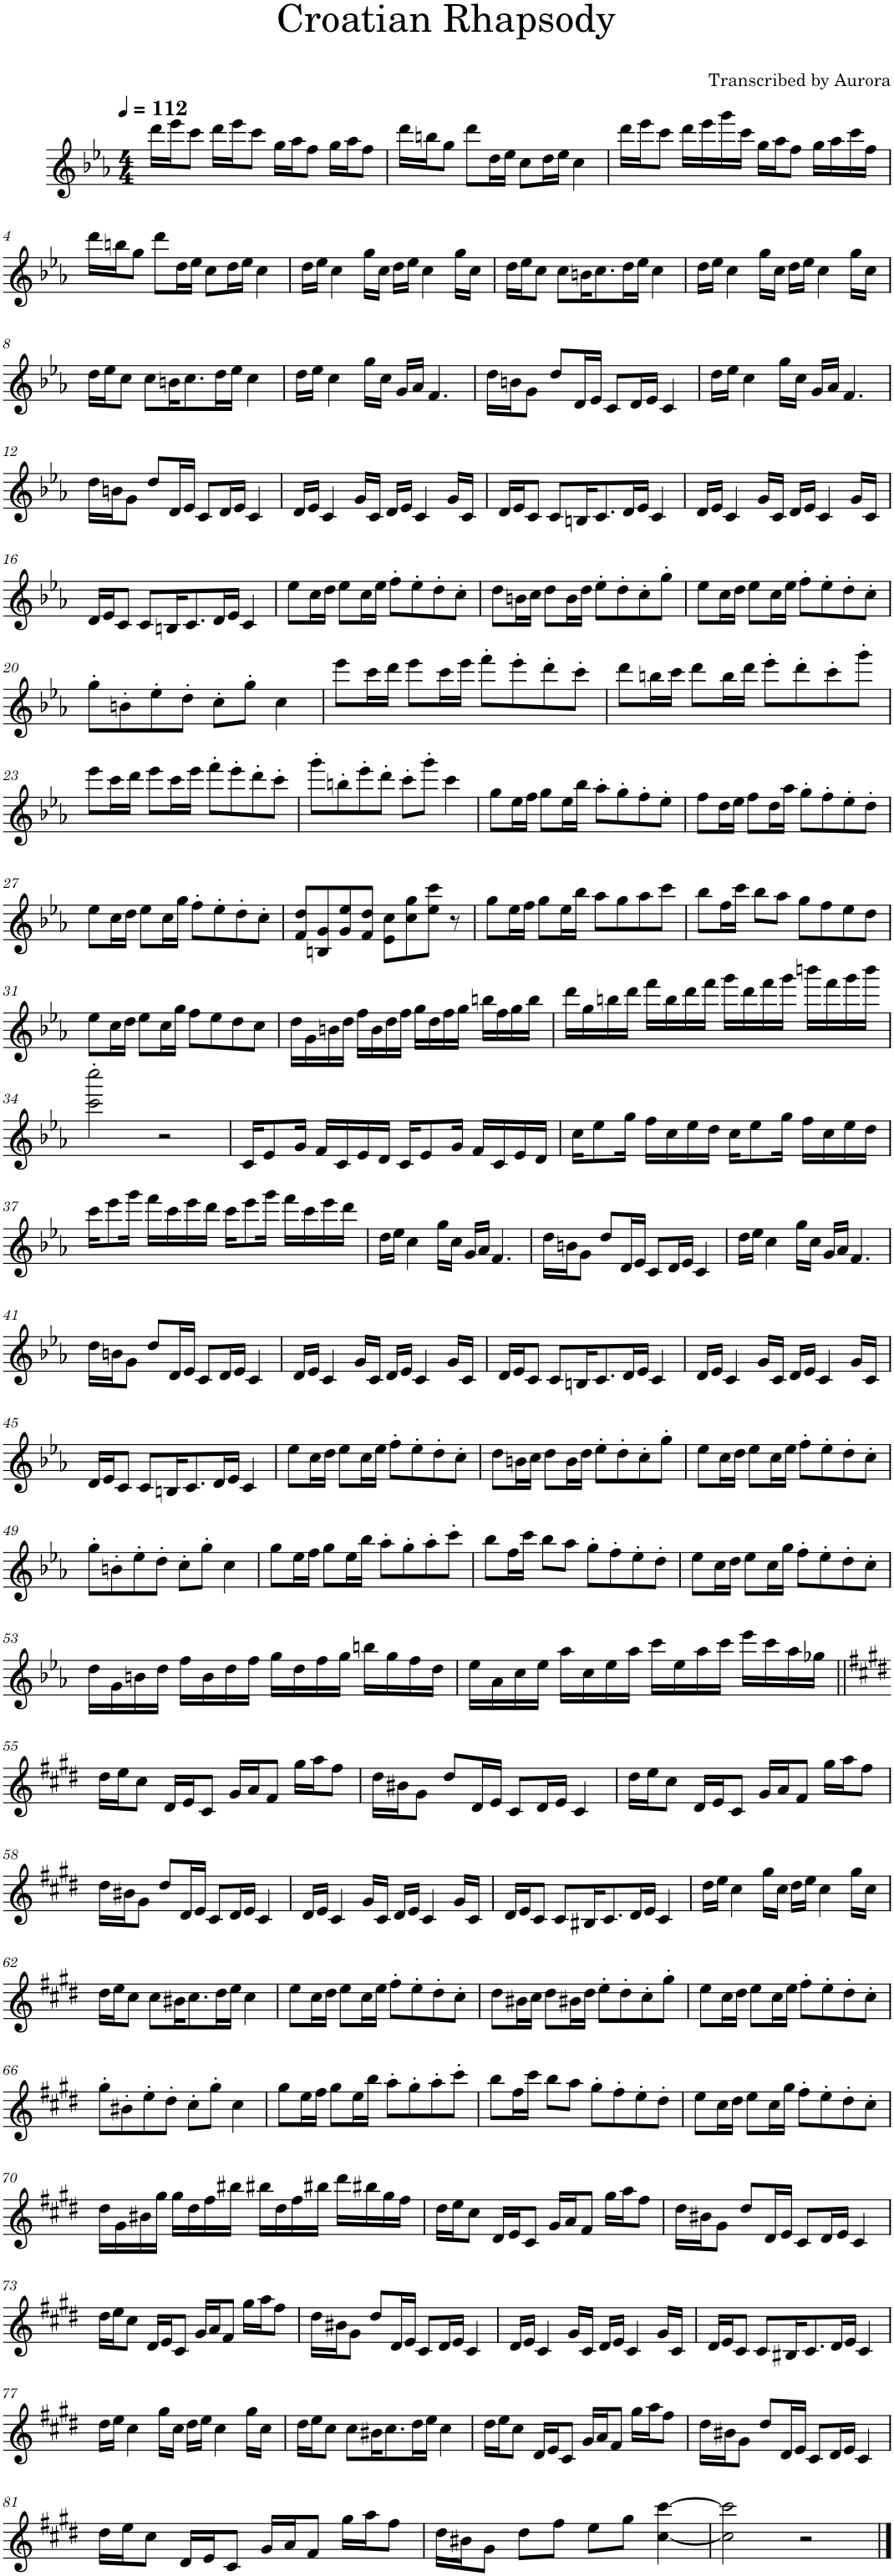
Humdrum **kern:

**kern
*part1
*staff1
*I"小提琴
*clefG2
*k[b-e-a-]
*M4/4
*MM112
=1
16ddd\LL
16eee-\J
8ccc\J
16ddd\LL
16eee-\J
8ccc\J
16gg\LL
16aa-\J
8ff\J
16gg\LL
16aa-\J
8ff\J
=2
16ddd\LL
16bbn\J
8gg\J
8ddd\L
16dd\L
16ee-\JJ
8cc\L
16dd\L
16ee-\JJ
4cc\
=3
16ddd\LL
16eee-\J
8ccc\J
16ddd\LL
16eee-\
16ggg\
16ccc\JJ
16gg\LL
16aa-\J
8ff\J
16gg\LL
16aa-\
16ccc\
16ff\JJ
!!LO:LB:g=z
=4
16ddd\LL
16bbn\J
8gg\J
8ddd\L
16dd\L
16ee-\JJ
8cc\L
16dd\L
16ee-\JJ
4cc\
=5
16dd\LL
16ee-\JJ
4cc\
16gg\LL
16cc\JJ
16dd\LL
16ee-\JJ
4cc\
16gg\LL
16cc\JJ
=6
16dd\LL
16ee-\J
8cc\J
8cc\L
16bn\K
8.cc\
16dd\L
16ee-\JJ
4cc\
=7
16dd\LL
16ee-\JJ
4cc\
16gg\LL
16cc\JJ
16dd\LL
16ee-\JJ
4cc\
16gg\LL
16cc\JJ
!!LO:LB:g=z
=8
16dd\LL
16ee-\J
8cc\J
8cc\L
16bn\K
8.cc\
16dd\L
16ee-\JJ
4cc\
=9
16dd\LL
16ee-\JJ
4cc\
16gg\LL
16cc\JJ
16g/LL
16a-/JJ
4.f/
=10
16dd\LL
16bn\J
8g\J
8dd/L
16d/L
16e-/JJ
8c/L
16d/L
16e-/JJ
4c/
=11
16dd\LL
16ee-\JJ
4cc\
16gg\LL
16cc\JJ
16g/LL
16a-/JJ
4.f/
!!LO:LB:g=z
=12
16dd\LL
16bn\J
8g\J
8dd/L
16d/L
16e-/JJ
8c/L
16d/L
16e-/JJ
4c/
=13
16d/LL
16e-/JJ
4c/
16g/LL
16c/JJ
16d/LL
16e-/JJ
4c/
16g/LL
16c/JJ
=14
16d/LL
16e-/J
8c/J
8c/L
16Bn/K
8.c/
16d/L
16e-/JJ
4c/
=15
16d/LL
16e-/JJ
4c/
16g/LL
16c/JJ
16d/LL
16e-/JJ
4c/
16g/LL
16c/JJ
!!LO:LB:g=z
=16
16d/LL
16e-/J
8c/J
8c/L
16Bn/K
8.c/
16d/L
16e-/JJ
4c/
=17
8ee-\L
16cc\L
16dd\JJ
8ee-\L
16cc\L
16ee-\JJ
8ff'\L
8ee-'\
8dd'\
8cc'\J
=18
8dd\L
16bn\L
16cc\JJ
8dd\L
16b\L
16dd\JJ
8ee-'\L
8dd'\
8cc'\
8gg'\J
=19
8ee-\L
16cc\L
16dd\JJ
8ee-\L
16cc\L
16ee-\JJ
8ff'\L
8ee-'\
8dd'\
8cc'\J
!!LO:LB:g=z
=20
8gg'\L
8bn'\
8ee-'\
8dd'\J
8cc'\L
8gg'\J
4cc\
=21
8eee-\L
16ccc\L
16ddd\JJ
8eee-\L
16ccc\L
16eee-\JJ
8fff'\L
8eee-'\
8ddd'\
8ccc'\J
=22
8ddd\L
16bbn\L
16ccc\JJ
8ddd\L
16bb\L
16ddd\JJ
8eee-'\L
8ddd'\
8ccc'\
8ggg'\J
!!LO:LB:g=z
=23
8eee-\L
16ccc\L
16ddd\JJ
8eee-\L
16ccc\L
16eee-\JJ
8fff'\L
8eee-'\
8ddd'\
8ccc'\J
=24
8ggg'\L
8bbn'\
8eee-'\
8ddd'\J
8ccc'\L
8ggg'\J
4ccc\
=25
8gg\L
16ee-\L
16ff\JJ
8gg\L
16ee-\L
16bb-\JJ
8aa-'\L
8gg'\
8ff'\
8ee-'\J
=26
8ff\L
16dd\L
16ee-\JJ
8ff\L
16dd\L
16aa-\JJ
8gg'\L
8ff'\
8ee-'\
8dd'\J
!!LO:LB:g=z
=27
8ee-\L
16cc\L
16dd\JJ
8ee-\L
16cc\L
16gg\JJ
8ff'\L
8ee-'\
8dd'\
8cc'\J
=28
8f/ 8dd/L
8Bn/ 8g/
8g/ 8ee-/
8f/ 8dd/J
8e-\ 8cc\L
8cc\ 8gg\
8ee-\ 8ccc\J
8r
=29
8gg\L
16ee-\L
16ff\JJ
8gg\L
16ee-\L
16bb-\JJ
8aa-\L
8gg\
8aa-\
8ccc\J
=30
8bb-\L
16ff\L
16ccc\JJ
8bb-\L
8aa-\J
8gg\L
8ff\
8ee-\
8dd\J
!!LO:LB:g=z
=31
8ee-\L
16cc\L
16dd\JJ
8ee-\L
16cc\L
16gg\JJ
8ff\L
8ee-\
8dd\
8cc\J
=32
16dd\LL
16g\
16bn\
16dd\JJ
16ff\LL
16b\
16dd\
16ff\JJ
16gg\LL
16dd\
16ff\
16gg\JJ
16bbn\LL
16ff\
16gg\
16bb\JJ
=33
16ddd\LL
16gg\
16bbn\
16ddd\JJ
16fff\LL
16bb\
16ddd\
16fff\JJ
16ggg\LL
16ddd\
16fff\
16ggg\JJ
16bbbn\LL
16fff\
16ggg\
16bbb\JJ
!!LO:LB:g=z
=34
2ccc\' 2cccc\'
2r
=35
16c/KL
8e-/
16g/Jk
16f/LL
16c/
16e-/
16d/JJ
16c/KL
8e-/
16g/Jk
16f/LL
16c/
16e-/
16d/JJ
=36
16cc\KL
8ee-\
16gg\Jk
16ff\LL
16cc\
16ee-\
16dd\JJ
16cc\KL
8ee-\
16gg\Jk
16ff\LL
16cc\
16ee-\
16dd\JJ
!!LO:LB:g=z
=37
16ccc\KL
8eee-\
16ggg\Jk
16fff\LL
16ccc\
16eee-\
16ddd\JJ
16ccc\KL
8eee-\
16ggg\Jk
16fff\LL
16ccc\
16eee-\
16ddd\JJ
=38
16dd\LL
16ee-\JJ
4cc\
16gg\LL
16cc\JJ
16g/LL
16a-/JJ
4.f/
=39
16dd\LL
16bn\J
8g\J
8dd/L
16d/L
16e-/JJ
8c/L
16d/L
16e-/JJ
4c/
=40
16dd\LL
16ee-\JJ
4cc\
16gg\LL
16cc\JJ
16g/LL
16a-/JJ
4.f/
!!LO:LB:g=z
=41
16dd\LL
16bn\J
8g\J
8dd/L
16d/L
16e-/JJ
8c/L
16d/L
16e-/JJ
4c/
=42
16d/LL
16e-/JJ
4c/
16g/LL
16c/JJ
16d/LL
16e-/JJ
4c/
16g/LL
16c/JJ
=43
16d/LL
16e-/J
8c/J
8c/L
16Bn/K
8.c/
16d/L
16e-/JJ
4c/
=44
16d/LL
16e-/JJ
4c/
16g/LL
16c/JJ
16d/LL
16e-/JJ
4c/
16g/LL
16c/JJ
!!LO:LB:g=z
=45
16d/LL
16e-/J
8c/J
8c/L
16Bn/K
8.c/
16d/L
16e-/JJ
4c/
=46
8ee-\L
16cc\L
16dd\JJ
8ee-\L
16cc\L
16ee-\JJ
8ff'\L
8ee-'\
8dd'\
8cc'\J
=47
8dd\L
16bn\L
16cc\JJ
8dd\L
16b\L
16dd\JJ
8ee-'\L
8dd'\
8cc'\
8gg'\J
=48
8ee-\L
16cc\L
16dd\JJ
8ee-\L
16cc\L
16ee-\JJ
8ff'\L
8ee-'\
8dd'\
8cc'\J
!!LO:LB:g=z
=49
8gg'\L
8bn'\
8ee-'\
8dd'\J
8cc'\L
8gg'\J
4cc\
=50
8gg\L
16ee-\L
16ff\JJ
8gg\L
16ee-\L
16bb-\JJ
8aa-'\L
8gg'\
8aa-'\
8ccc'\J
=51
8bb-\L
16ff\L
16ccc\JJ
8bb-\L
8aa-\J
8gg'\L
8ff'\
8ee-'\
8dd'\J
=52
8ee-\L
16cc\L
16dd\JJ
8ee-\L
16cc\L
16gg\JJ
8ff'\L
8ee-'\
8dd'\
8cc'\J
!!LO:LB:g=z
=53
16dd\LL
16g\
16bn\
16dd\JJ
16ff\LL
16b\
16dd\
16ff\JJ
16gg\LL
16dd\
16ff\
16gg\JJ
16bbn\LL
16gg\
16ff\
16dd\JJ
=54
16ee-\LL
16a-\
16cc\
16ee-\JJ
16aa-\LL
16cc\
16ee-\
16aa-\JJ
16ccc\LL
16ee-\
16aa-\
16ccc\JJ
16eee-\LL
16ccc\
16aa-\
16gg-X\JJ
!!LO:LB:g=z
=55||
*k[f#c#g#d#]
16dd#\LL
16ee\J
8cc#\J
16d#/LL
16e/J
8c#/J
16g#/LL
16a/J
8f#/J
16gg#\LL
16aa\J
8ff#\J
=56
16dd#\LL
16b#X\J
8g#\J
8dd#/L
16d#/L
16e/JJ
8c#/L
16d#/L
16e/JJ
4c#/
=57
16dd#\LL
16ee\J
8cc#\J
16d#/LL
16e/J
8c#/J
16g#/LL
16a/J
8f#/J
16gg#\LL
16aa\J
8ff#\J
!!LO:LB:g=z
=58
16dd#\LL
16b#X\J
8g#\J
8dd#/L
16d#/L
16e/JJ
8c#/L
16d#/L
16e/JJ
4c#/
=59
16d#/LL
16e/JJ
4c#/
16g#/LL
16c#/JJ
16d#/LL
16e/JJ
4c#/
16g#/LL
16c#/JJ
=60
16d#/LL
16e/J
8c#/J
8c#/L
16B#X/K
8.c#/
16d#/L
16e/JJ
4c#/
=61
16dd#\LL
16ee\JJ
4cc#\
16gg#\LL
16cc#\JJ
16dd#\LL
16ee\JJ
4cc#\
16gg#\LL
16cc#\JJ
!!LO:LB:g=z
=62
16dd#\LL
16ee\J
8cc#\J
8cc#\L
16b#X\K
8.cc#\
16dd#\L
16ee\JJ
4cc#\
=63
8ee\L
16cc#\L
16dd#\JJ
8ee\L
16cc#\L
16ee\JJ
8ff#'\L
8ee'\
8dd#'\
8cc#'\J
=64
8dd#\L
16b#X\L
16cc#\JJ
8dd#\L
16b#X\L
16dd#\JJ
8ee'\L
8dd#'\
8cc#'\
8gg#'\J
=65
8ee\L
16cc#\L
16dd#\JJ
8ee\L
16cc#\L
16ee\JJ
8ff#'\L
8ee'\
8dd#'\
8cc#'\J
!!LO:LB:g=z
=66
8gg#'\L
8b#X'\
8ee'\
8dd#'\J
8cc#'\L
8gg#'\J
4cc#\
=67
8gg#\L
16ee\L
16ff#\JJ
8gg#\L
16ee\L
16bb\JJ
8aa'\L
8gg#'\
8aa'\
8ccc#'\J
=68
8bb\L
16ff#\L
16ccc#\JJ
8bb\L
8aa\J
8gg#'\L
8ff#'\
8ee'\
8dd#'\J
=69
8ee\L
16cc#\L
16dd#\JJ
8ee\L
16cc#\L
16gg#\JJ
8ff#'\L
8ee'\
8dd#'\
8cc#'\J
!!LO:LB:g=z
=70
16dd#\LL
16g#\
16b#X\
16gg#\JJ
16gg#\LL
16dd#\
16ff#\
16bb#X\JJ
16bb#X\LL
16dd#\
16ff#\
16bb#X\JJ
16ddd#\LL
16bb#X\
16gg#\
16ff#\JJ
=71
16dd#\LL
16ee\J
8cc#\J
16d#/LL
16e/J
8c#/J
16g#/LL
16a/J
8f#/J
16gg#\LL
16aa\J
8ff#\J
=72
16dd#\LL
16b#X\J
8g#\J
8dd#/L
16d#/L
16e/JJ
8c#/L
16d#/L
16e/JJ
4c#/
!!LO:LB:g=z
=73
16dd#\LL
16ee\J
8cc#\J
16d#/LL
16e/J
8c#/J
16g#/LL
16a/J
8f#/J
16gg#\LL
16aa\J
8ff#\J
=74
16dd#\LL
16b#X\J
8g#\J
8dd#/L
16d#/L
16e/JJ
8c#/L
16d#/L
16e/JJ
4c#/
=75
16d#/LL
16e/JJ
4c#/
16g#/LL
16c#/JJ
16d#/LL
16e/JJ
4c#/
16g#/LL
16c#/JJ
=76
16d#/LL
16e/J
8c#/J
8c#/L
16B#X/K
8.c#/
16d#/L
16e/JJ
4c#/
!!LO:LB:g=z
=77
16dd#\LL
16ee\JJ
4cc#\
16gg#\LL
16cc#\JJ
16dd#\LL
16ee\JJ
4cc#\
16gg#\LL
16cc#\JJ
=78
16dd#\LL
16ee\J
8cc#\J
8cc#\L
16b#X\K
8.cc#\
16dd#\L
16ee\JJ
4cc#\
=79
16dd#\LL
16ee\J
8cc#\J
16d#/LL
16e/J
8c#/J
16g#/LL
16a/J
8f#/J
16gg#\LL
16aa\J
8ff#\J
=80
16dd#\LL
16b#X\J
8g#\J
8dd#/L
16d#/L
16e/JJ
8c#/L
16d#/L
16e/JJ
4c#/
!!LO:LB:g=z
=81
16dd#\LL
16ee\J
8cc#\J
16d#/LL
16e/J
8c#/J
16g#/LL
16a/J
8f#/J
16gg#\LL
16aa\J
8ff#\J
=82
16dd#\LL
16b#X\J
8g#\J
8dd#\L
8ff#\J
8ee\L
8gg#\J
[4cc#\ [4ccc#\
=83
2cc#\] 2ccc#\]
2r
==
*-
